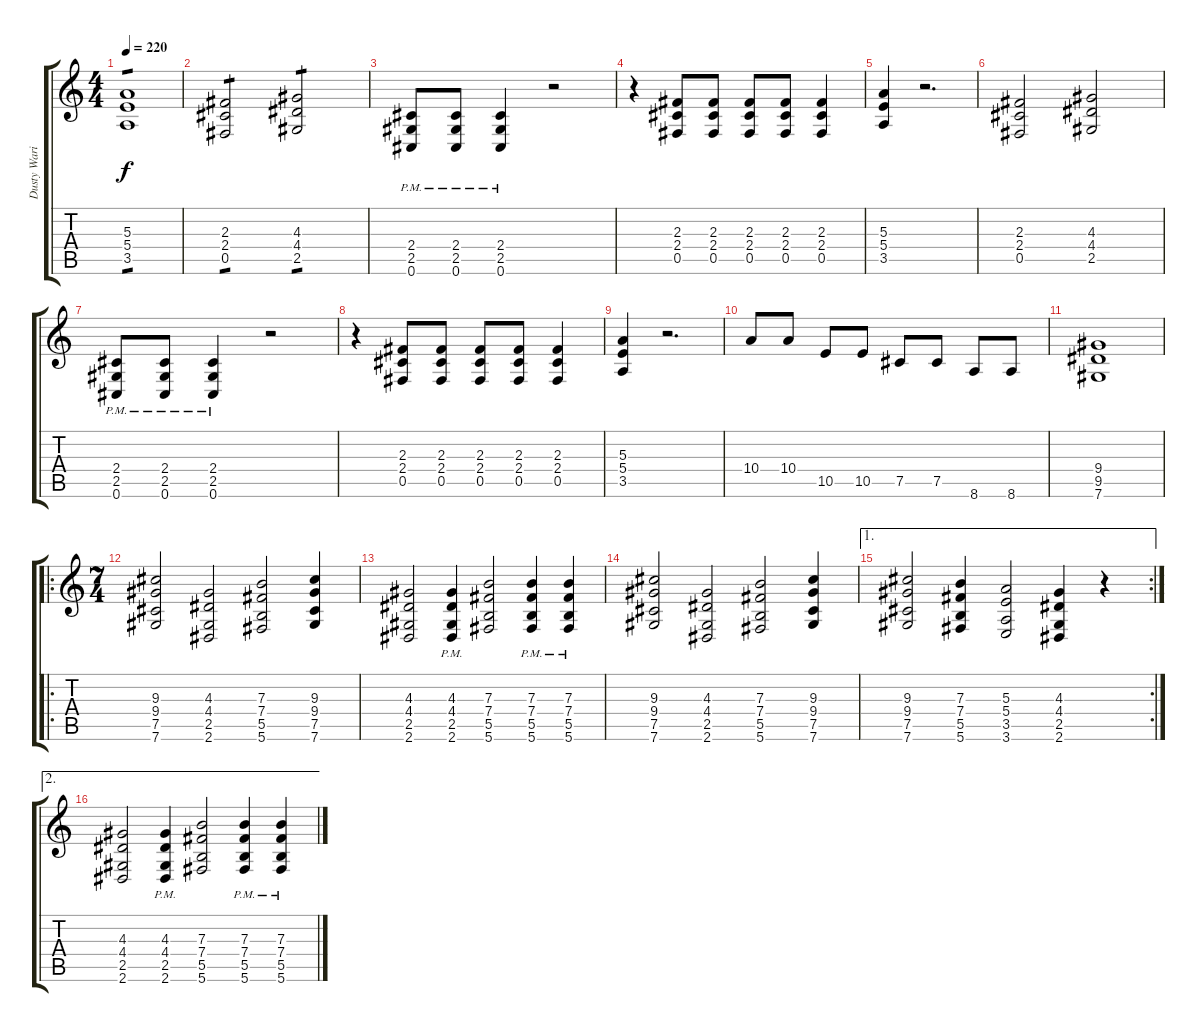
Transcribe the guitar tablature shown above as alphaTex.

\track ("Dusty Waring" "Dusty Wari") {instrument distortionguitar}
\staff {score tabs}
\tuning (Db4 Ab3 E3 B2 Gb2 Db2) {hide}
\ts (4 4)
\tempo 220
\clef g2
\ks c
(5.3 5.4 3.5).1{tp 1 dy f} |
(2.3 2.4 0.5).2{tp 1} (4.3 4.4 2.5).2{tp 1} |
(2.4{pm} 2.5{pm} 0.6{pm}).8{volume 12} (2.4{pm} 2.5{pm} 0.6{pm}).8 (2.4{pm} 2.5{pm} 0.6{pm}).4 r.2 |
r.4 (2.3 2.4 0.5).8 (2.3 2.4 0.5).8 (2.3 2.4 0.5).8 (2.3 2.4 0.5).8 (2.3 2.4 0.5).4 |
(5.3 5.4 3.5).4 r.2{d} |
(2.3 2.4 0.5).2 (4.3 4.4 2.5).2 |
(2.4{pm} 2.5{pm} 0.6{pm}).8 (2.4{pm} 2.5{pm} 0.6{pm}).8 (2.4{pm} 2.5{pm} 0.6{pm}).4 r.2 |
r.4 (2.3 2.4 0.5).8 (2.3 2.4 0.5).8 (2.3 2.4 0.5).8 (2.3 2.4 0.5).8 (2.3 2.4 0.5).4 |
(5.3 5.4 3.5).4 r.2{d} |
10.4.8 10.4.8 10.5.8 10.5.8 7.5.8 7.5.8 8.6.8 8.6.8 |
(9.4 9.5 7.6).1 |
\ro
\ts (7 4)
(9.3 9.4 7.5 7.6).2 (4.3 4.4 2.5 2.6).2 (7.3 7.4 5.5 5.6).2 (9.3 9.4 7.5 7.6).4 |
(4.3 4.4 2.5 2.6).2 (4.3{pm} 4.4{pm} 2.5{pm} 2.6{pm}).4 (7.3 7.4 5.5 5.6).2 (7.3{pm} 7.4{pm} 5.5{pm} 5.6{pm}).4 (7.3{pm} 7.4{pm} 5.5{pm} 5.6{pm}).4 |
(9.3 9.4 7.5 7.6).2 (4.3 4.4 2.5 2.6).2 (7.3 7.4 5.5 5.6).2 (9.3 9.4 7.5 7.6).4 |
\ae 1
\rc 2
(9.3 9.4 7.5 7.6).2 (7.3 7.4 5.5 5.6).4 (5.3 5.4 3.5 3.6).2 (4.3 4.4 2.5 2.6).4 r.4 |
\ae 2
(4.3 4.4 2.5 2.6).2 (4.3{pm} 4.4{pm} 2.5{pm} 2.6{pm}).4 (7.3 7.4 5.5 5.6).2 (7.3{pm} 7.4{pm} 5.5{pm} 5.6{pm}).4 (7.3{pm} 7.4{pm} 5.5{pm} 5.6{pm}).4
